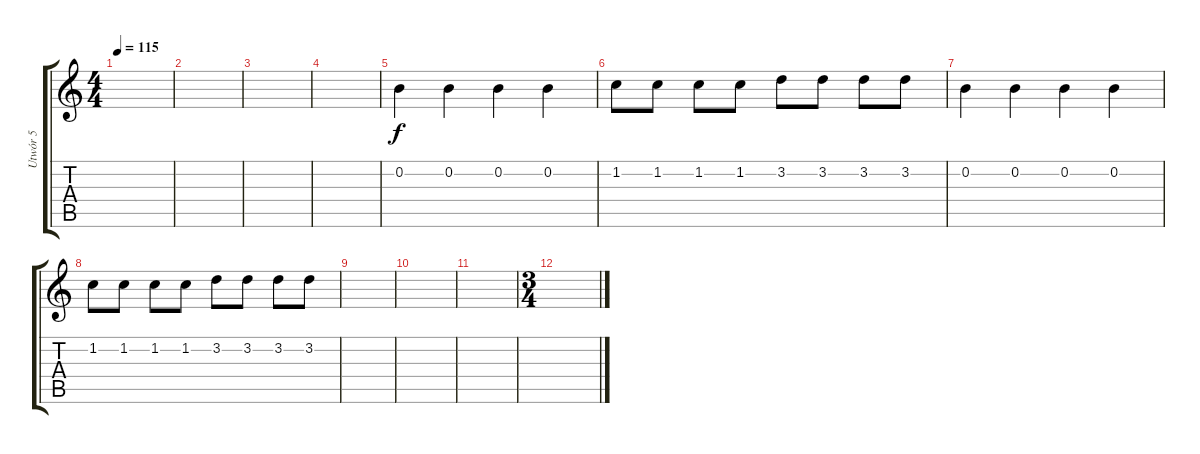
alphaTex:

\track ("Utwór 5" "Utwór 5") {instrument overdrivenguitar}
\staff {score tabs}
\tuning (E4 B3 G3 D3 A2 E2) {hide}
\ts (4 4)
\tempo 115
\clef g2
\ks c
|
|
|
|
0.2.4{volume 9} 0.2.4{volume 10} 0.2.4{volume 12} 0.2.4 |
1.2.8{volume 9} 1.2.8{volume 10} 1.2.8{volume 12} 1.2.8 3.2.8 3.2.8 3.2.8 3.2.8 |
0.2.4{volume 9} 0.2.4{volume 10} 0.2.4{volume 12} 0.2.4 |
1.2.8{volume 9} 1.2.8{volume 10} 1.2.8{volume 12} 1.2.8 3.2.8 3.2.8 3.2.8 3.2.8 |
|
|
|
\ts (3 4)
